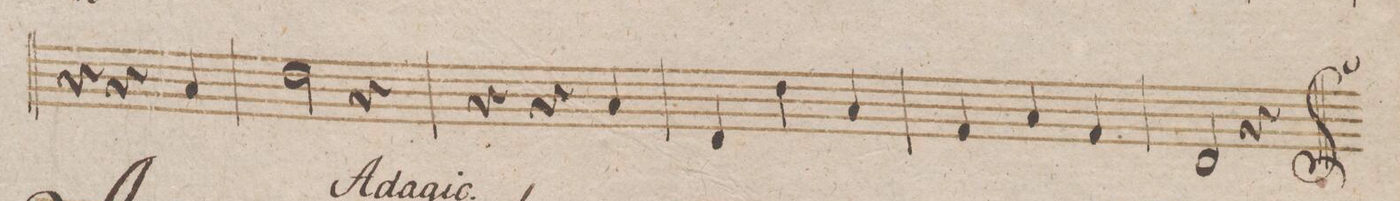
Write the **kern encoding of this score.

**kern	**dynam
*I"Violoncello et Baſso.	*
*clefF4	*
*k[b-]	*
*M3/4	*
4r	.
4r	.
4C/	.
=95	=95
2F\	.
4r	.
=96	=96
4r	.
4r	.
4C/	.
=97	=97
4FF/	.
4F\	.
4C/	.
=98	=98
4AA/	.
4C/	.
4AA/	.
=99	=99
2FF/	.
4r	.
==	==
*-	*-
